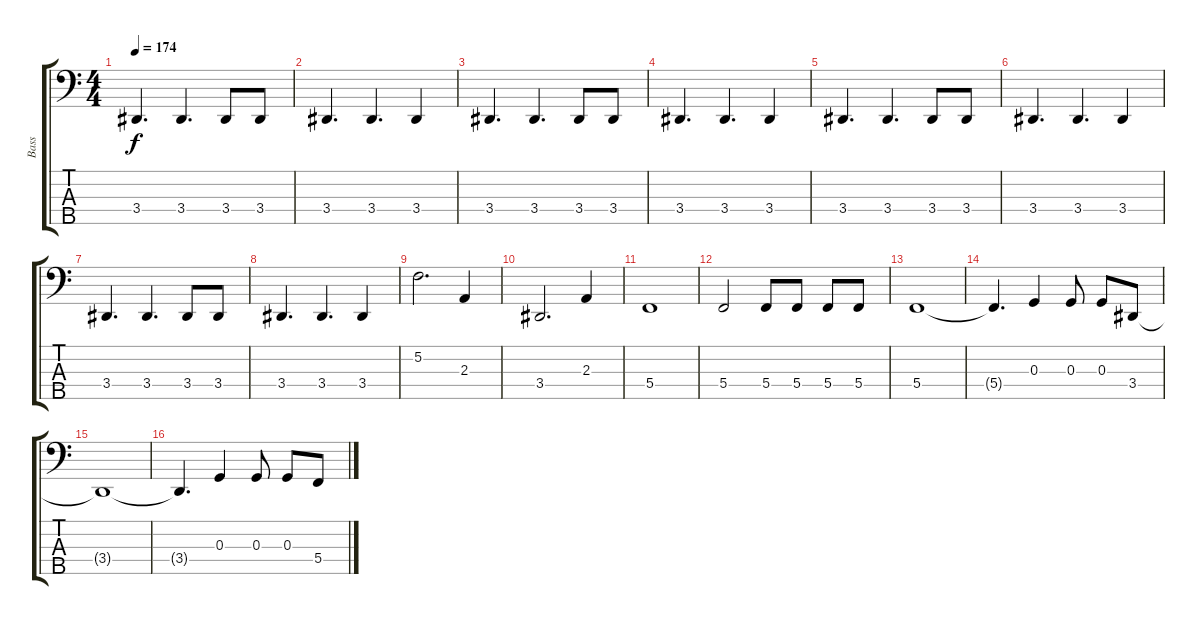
\track ("Bass" "Bass") {instrument electricbasspick}
\staff {score tabs}
\tuning (G2 C2 G1 C1 G0) {hide}
\ts (4 4)
\tempo 174
\clef f4
\ks c
3.4.4{d dy f} 3.4.4{d} 3.4.8 3.4.8 |
3.4.4{d} 3.4.4{d} 3.4.4 |
3.4.4{d} 3.4.4{d} 3.4.8 3.4.8 |
3.4.4{d} 3.4.4{d} 3.4.4 |
3.4.4{d} 3.4.4{d} 3.4.8 3.4.8 |
3.4.4{d} 3.4.4{d} 3.4.4 |
3.4.4{d} 3.4.4{d} 3.4.8 3.4.8 |
3.4.4{d} 3.4.4{d} 3.4.4 |
5.2.2{d} 2.3.4 |
3.4.2{d} 2.3.4 |
5.4.1 |
5.4.2 5.4.8 5.4.8 5.4.8 5.4.8 |
5.4.1 |
5.4{t}.4{d} 0.3.4 0.3.8 0.3.8 3.4.8 |
3.4{t}.1 |
3.4{t}.4{d} 0.3.4 0.3.8 0.3.8 5.4.8
